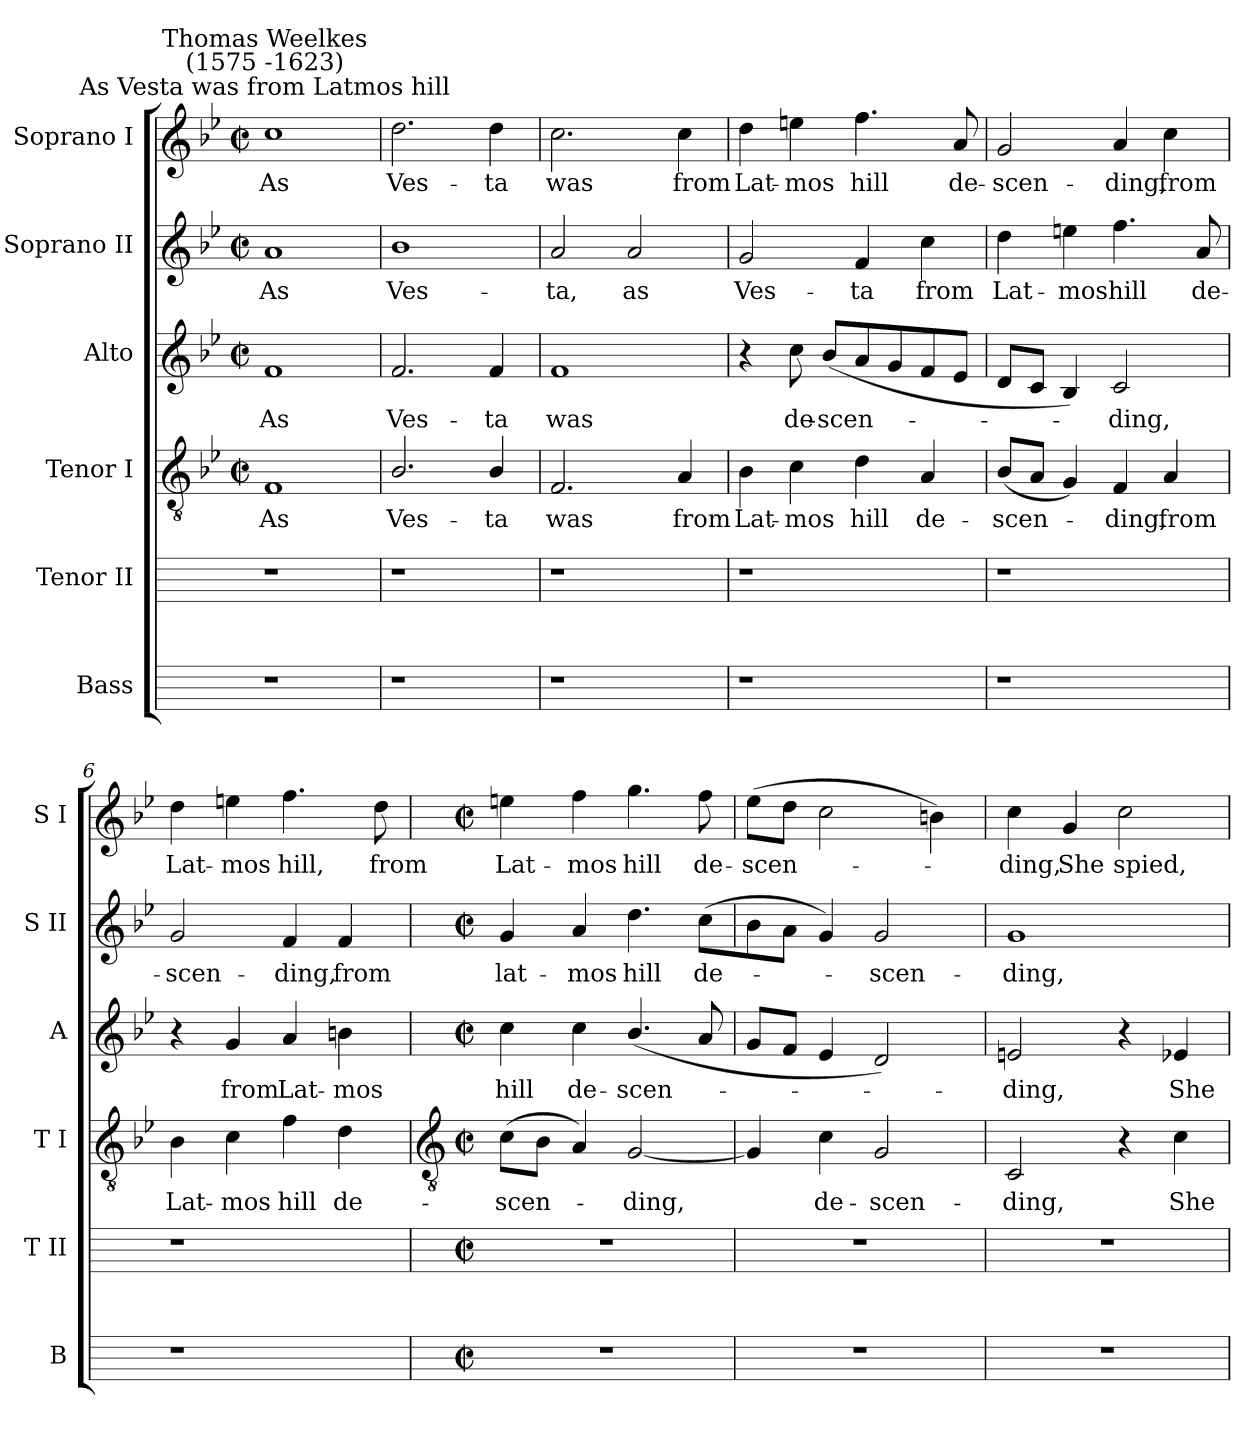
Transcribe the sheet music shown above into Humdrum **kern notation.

**kern	**kern	**kern	**text	**kern	**text	**kern	**text	**kern	**text
*part6	*part5	*part4	*part4	*part3	*part3	*part2	*part2	*part1	*part1
*staff6	*staff5	*staff4	*staff4	*staff3	*staff3	*staff2	*staff2	*staff1	*staff1
*I"Bass	*I"Tenor II	*I"Tenor I	*	*I"Alto	*	*I"Soprano II	*	*I"Soprano I	*
*I'B	*I'T II	*I'T I	*	*I'A	*	*I'S II	*	*I'S I	*
*	*	*clefGv2	*	*clefG2	*	*clefG2	*	*clefG2	*
*	*	*k[b-e-]	*	*k[b-e-]	*	*k[b-e-]	*	*k[b-e-]	*
*	*	*B-:	*	*B-:	*	*B-:	*	*B-:	*
*	*	*M2/2	*	*M2/2	*	*M2/2	*	*M2/2	*
*	*	*met(c|)	*	*met(c|)	*	*met(c|)	*	*met(c|)	*
=1	=1	=1	=1	=1	=1	=1	=1	=1	=1
!	!	!	!	!	!	!	!	!LO:TX:a:cj:t=As Vesta was from Latmos hill	!
!	!	!	!	!	!	!	!	!LO:TX:a:cj:t=Thomas Weelkes\n(1575 -1623)	!
!	!	!	!LO:LY:b	!	!LO:LY:b	!	!LO:LY:b	!	!LO:LY:b
1r	1r	1F	As	1f	As	1a	As	1cc	As
=2	=2	=2	=2	=2	=2	=2	=2	=2	=2
!	!	!	!LO:LY:b	!	!LO:LY:b	!	!LO:LY:b	!	!LO:LY:b
1r	1r	2.B-/	Ves-	2.f	Ves-	1b-	Ves-	2.dd	Ves-
!	!	!	!LO:LY:b	!	!LO:LY:b	!	!	!	!LO:LY:b
.	.	4B-/	-ta	4f	-ta	.	.	4dd	-ta
=3	=3	=3	=3	=3	=3	=3	=3	=3	=3
!	!	!	!LO:LY:b	!	!LO:LY:b	!	!LO:LY:b	!	!LO:LY:b
1r	1r	2.F	was	1f	was	2a	-ta,	2.cc	was
!	!	!	!	!	!	!	!LO:LY:b	!	!
.	.	.	.	.	.	2a	as	.	.
!	!	!	!LO:LY:b	!	!	!	!	!	!LO:LY:b
.	.	4A	from	.	.	.	.	4cc	from
=4	=4	=4	=4	=4	=4	=4	=4	=4	=4
!	!	!	!LO:LY:b	!	!	!	!LO:LY:b	!	!LO:LY:b
1r	1r	4B-	Lat-	4r	.	2g	Ves-	4dd	Lat-
!	!	!	!LO:LY:b	!	!LO:LY:b	!	!	!	!LO:LY:b
.	.	4c	-mos	8cc	de-	.	.	4een	-mos
!	!	!	!	!	!LO:LY:b	!	!	!	!
.	.	.	.	(<8b-/L	-scen-	.	.	.	.
!	!	!	!LO:LY:b	!	!	!	!LO:LY:b	!	!LO:LY:b
.	.	4d	hill	8a	.	4f	-ta	4.ff	hill
.	.	.	.	8g	.	.	.	.	.
!	!	!	!LO:LY:b	!	!	!	!LO:LY:b	!	!
.	.	4A	de-	8f	.	4cc	from	.	.
!	!	!	!	!	!	!	!	!	!LO:LY:b
.	.	.	.	8e-J	.	.	.	8a	de-
=5	=5	=5	=5	=5	=5	=5	=5	=5	=5
!	!	!	!LO:LY:b	!	!	!	!LO:LY:b	!	!LO:LY:b
1r	1r	(<8B-L	-scen-	8dL	.	4dd	Lat-	2g	-scen-
.	.	8AJ	.	8cJ	.	.	.	.	.
!	!	!	!	!	!	!	!LO:LY:b	!	!
.	.	4G)	.	4B-)	.	4een	-mos	.	.
!	!	!	!LO:LY:b	!	!LO:LY:b	!	!LO:LY:b	!	!LO:LY:b
.	.	4F	ding,	2c	ding,	4.ff	hill	4a	-ding,
!	!	!	!LO:LY:b	!	!	!	!	!	!LO:LY:b
.	.	4A	from	.	.	.	.	4cc	from
!	!	!	!	!	!	!	!LO:LY:b	!	!
.	.	.	.	.	.	8a	de-	.	.
=6	=6	=6	=6	=6	=6	=6	=6	=6	=6
!	!	!	!LO:LY:b	!	!	!	!LO:LY:b	!	!LO:LY:b
1r	1r	4B-	Lat-	4r	.	2g	-scen-	4dd	Lat-
!	!	!	!LO:LY:b	!	!LO:LY:b	!	!	!	!LO:LY:b
.	.	4c	-mos	4g	from	.	.	4een	-mos
!	!	!	!LO:LY:b	!	!LO:LY:b	!	!LO:LY:b	!	!LO:LY:b
.	.	4f	hill	4a	Lat-	4f	-ding,	4.ff	hill,
!	!	!	!LO:LY:b	!	!LO:LY:b	!	!LO:LY:b	!	!
.	.	4d	de-	4bn	-mos	4f	from	.	.
!	!	!	!	!	!	!	!	!	!LO:LY:b
.	.	.	.	.	.	.	.	8dd	from
!!LO:LB:g=z
=7	=7	=7	=7	=7	=7	=7	=7	=7	=7
*	*	*clefGv2	*	*	*	*	*	*	*
*M2/2	*M2/2	*M2/2	*	*M2/2	*	*M2/2	*	*M2/2	*
*met(c|)	*met(c|)	*met(c|)	*	*met(c|)	*	*met(c|)	*	*met(c|)	*
!	!	!	!LO:LY:b	!	!LO:LY:b	!	!LO:LY:b	!	!LO:LY:b
1r	1r	(>8cL	-scen-	4cc	hill	4g	lat-	4een	Lat-
.	.	8B-J	.	.	.	.	.	.	.
!	!	!	!	!	!LO:LY:b	!	!LO:LY:b	!	!LO:LY:b
.	.	4A)	.	4cc	de-	4a	-mos	4ff	-mos
!	!	!	!LO:LY:b	!	!LO:LY:b	!	!LO:LY:b	!	!LO:LY:b
.	.	[2G	ding,	(<4.b-/	-scen-	4.dd	hill	4.gg	hill
!	!	!	!	!	!	!	!LO:LY:b	!	!LO:LY:b
.	.	.	.	8a	.	(>8ccL	de-	8ff	de-
=8	=8	=8	=8	=8	=8	=8	=8	=8	=8
!	!	!	!	!	!	!	!	!	!LO:LY:b
1r	1r	4G]	.	8gL	.	8b-	.	(>8ee-L	-scen-
.	.	.	.	8fJ	.	8aJ	.	8ddJ	.
!	!	!	!LO:LY:b	!	!	!	!	!	!
.	.	4c	de-	4e-	.	4g)	.	2cc	.
!	!	!	!LO:LY:b	!	!	!	!LO:LY:b	!	!
.	.	2G	-scen-	2d)	.	2g	scen-	.	.
.	.	.	.	.	.	.	.	4bn)	.
=9	=9	=9	=9	=9	=9	=9	=9	=9	=9
!	!	!	!LO:LY:b	!	!LO:LY:b	!	!LO:LY:b	!	!LO:LY:b
1r	1r	2C	-ding,	2en	-ding,	1g	-ding,	4cc	ding,
!	!	!	!	!	!	!	!	!	!LO:LY:b
.	.	.	.	.	.	.	.	4g	She
!	!	!	!	!	!	!	!	!	!LO:LY:b
.	.	4r	.	4r	.	.	.	2cc	spied,
!	!	!	!LO:LY:b	!	!LO:LY:b	!	!	!	!
.	.	4c	She	4e-X	She	.	.	.	.
=	=	=	=	=	=	=	=	=	=
*-	*-	*-	*-	*-	*-	*-	*-	*-	*-
